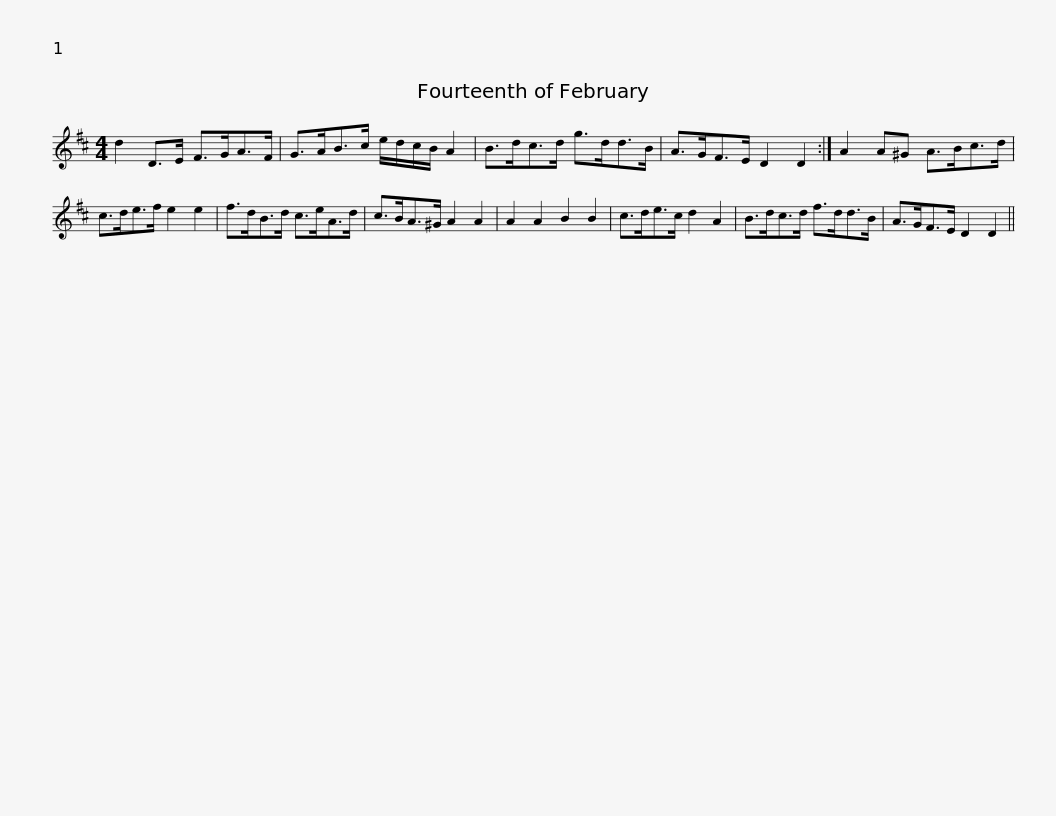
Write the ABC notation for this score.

X:1
L:1/8
M:4/4
I:linebreak $
K:D
V:1 treble
V:1
 d2 D>E F>GA>F | G>AB>c e/d/c/B/ A2 | B>dc>d g>dd>B | A>GF>E D2 D2 :| A2 A^G A>Bc>d |$ %5
 c>de>f e2 e2 | f>dB>d c>eA>d | c>BA>^G A2 A2 | A2 A2 B2 B2 | c>de>c d2 A2 | %10
 B>dc>d f>dd>B |$ A>GF>E D2 D2 || %12
